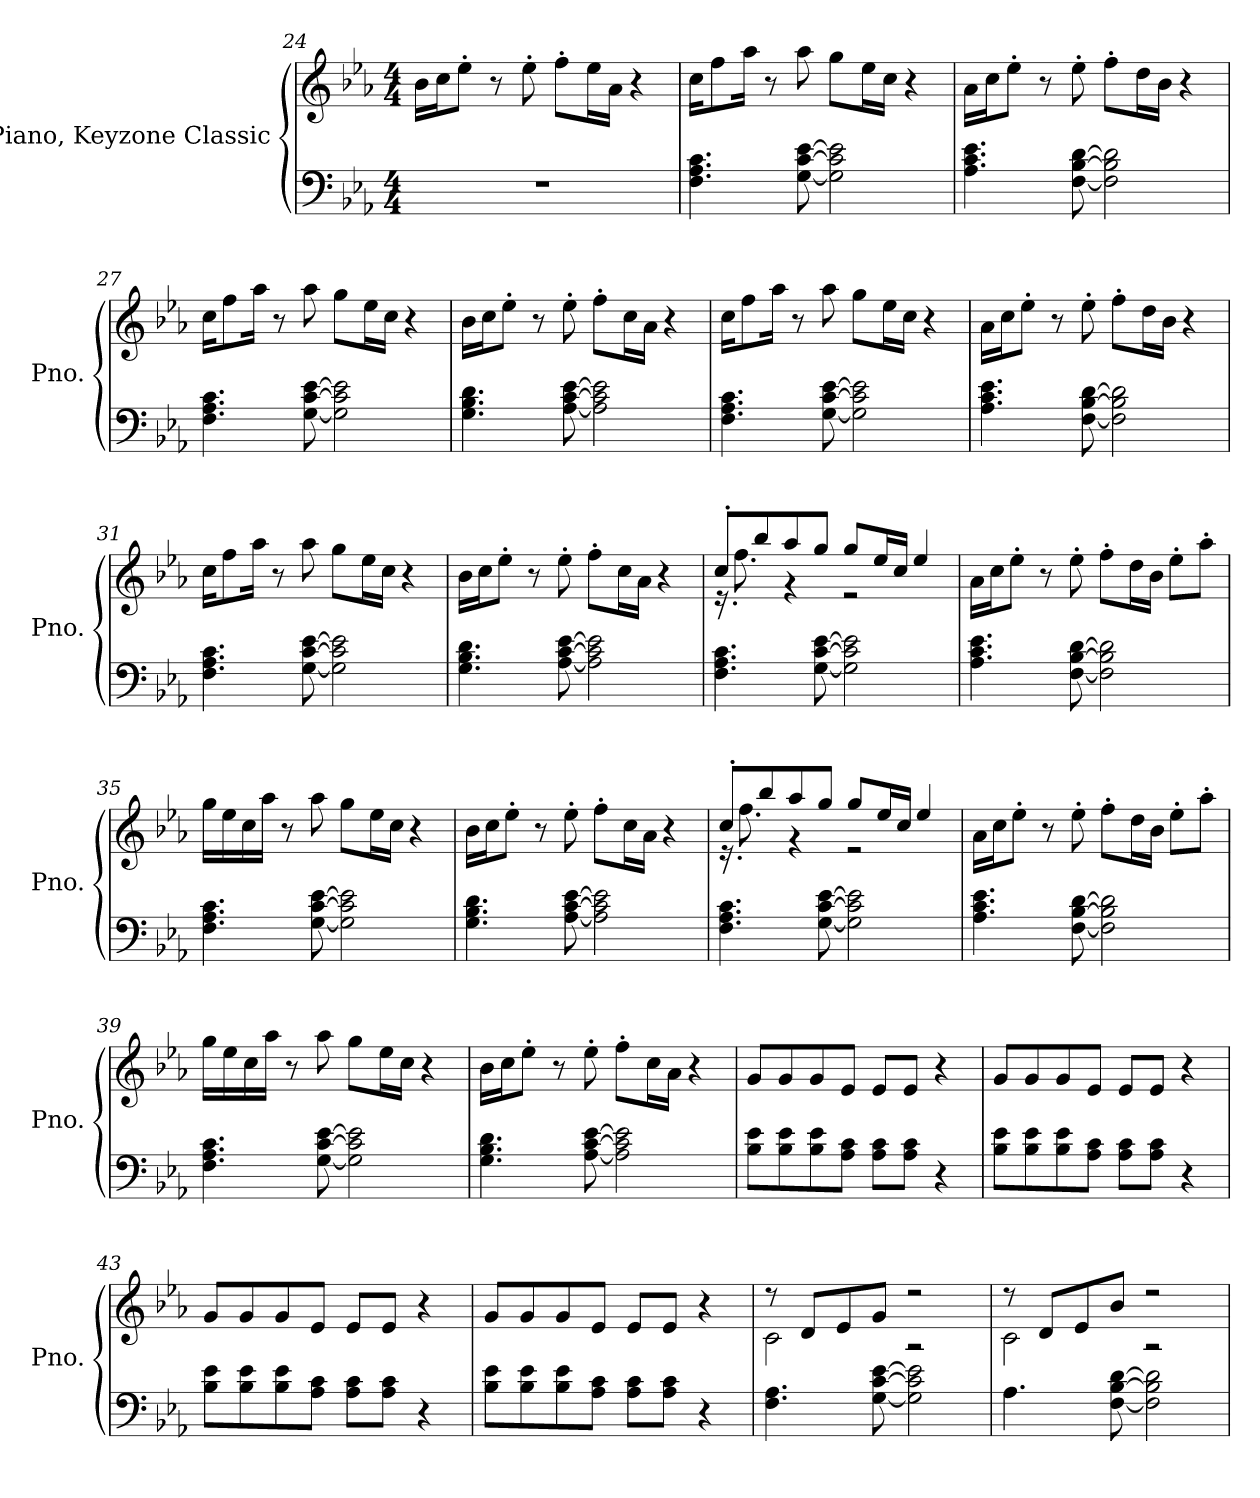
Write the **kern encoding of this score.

**kern	**kern
*part1	*part1
*staff2	*staff1
*I"Piano, Keyzone Classic	*
*I'Pno.	*
*clefF4	*clefG2
*k[b-e-a-]	*k[b-e-a-]
*M4/4	*M4/4
=24	=24
1r	16b-\LL
.	16cc\J
.	8ee-'\J
.	8r
.	8ee-'\
.	8ff'\L
.	16ee-\L
.	16a-\JJ
.	4r
=25	=25
4.F\ 4.A-\ 4.c\	16cc\KL
.	8ff\
.	16aa-\Jk
.	8r
[8G\ [8c\ [8e-\	8aa-\
2G\] 2c\] 2e-\]	8gg\L
.	16ee-\L
.	16cc\JJ
.	4r
!!LO:LB:g=z
=26	=26
4.A-\ 4.c\ 4.e-\	16a-\LL
.	16cc\J
.	8ee-'\J
.	8r
[8F\ [8B-\ [8d\	8ee-'\
2F\] 2B-\] 2d\]	8ff'\L
.	16dd\L
.	16b-\JJ
.	4r
=27	=27
4.F\ 4.A-\ 4.c\	16cc\KL
.	8ff\
.	16aa-\Jk
.	8r
[8G\ [8c\ [8e-\	8aa-\
2G\] 2c\] 2e-\]	8gg\L
.	16ee-\L
.	16cc\JJ
.	4r
=28	=28
4.G\ 4.B-\ 4.d\	16b-\LL
.	16cc\J
.	8ee-'\J
.	8r
[8A-\ [8c\ [8e-\	8ee-'\
2A-\] 2c\] 2e-\]	8ff'\L
.	16cc\L
.	16a-\JJ
.	4r
=29	=29
4.F\ 4.A-\ 4.c\	16cc\KL
.	8ff\
.	16aa-\Jk
.	8r
[8G\ [8c\ [8e-\	8aa-\
2G\] 2c\] 2e-\]	8gg\L
.	16ee-\L
.	16cc\JJ
.	4r
!!LO:PB:g=z
=30	=30
4.A-\ 4.c\ 4.e-\	16a-\LL
.	16cc\J
.	8ee-'\J
.	8r
[8F\ [8B-\ [8d\	8ee-'\
2F\] 2B-\] 2d\]	8ff'\L
.	16dd\L
.	16b-\JJ
.	4r
=31	=31
4.F\ 4.A-\ 4.c\	16cc\KL
.	8ff\
.	16aa-\Jk
.	8r
[8G\ [8c\ [8e-\	8aa-\
2G\] 2c\] 2e-\]	8gg\L
.	16ee-\L
.	16cc\JJ
.	4r
=32	=32
4.G\ 4.B-\ 4.d\	16b-\LL
.	16cc\J
.	8ee-'\J
.	8r
[8A-\ [8c\ [8e-\	8ee-'\
2A-\] 2c\] 2e-\]	8ff'\L
.	16cc\L
.	16a-\JJ
.	4r
=33	=33
*	*^
4.F\ 4.A-\ 4.c\	8cc'/L	16r
.	.	8.ff'\
.	8bb-/	.
.	8aa-/	4r
[8G\ [8c\ [8e-\	8gg/J	.
2G\] 2c\] 2e-\]	8gg/L	2r
.	16ee-/L	.
.	16cc/JJ	.
.	4ee-/	.
*	*v	*v
!!LO:LB:g=z
=34	=34
4.A-\ 4.c\ 4.e-\	16a-\LL
.	16cc\J
.	8ee-'\J
.	8r
[8F\ [8B-\ [8d\	8ee-'\
2F\] 2B-\] 2d\]	8ff'\L
.	16dd\L
.	16b-\JJ
.	8ee-'\L
.	8aa-'\J
=35	=35
4.F\ 4.A-\ 4.c\	16gg\LL
.	16ee-\
.	16cc\
.	16aa-\JJ
.	8r
[8G\ [8c\ [8e-\	8aa-\
2G\] 2c\] 2e-\]	8gg\L
.	16ee-\L
.	16cc\JJ
.	4r
=36	=36
4.G\ 4.B-\ 4.d\	16b-\LL
.	16cc\J
.	8ee-'\J
.	8r
[8A-\ [8c\ [8e-\	8ee-'\
2A-\] 2c\] 2e-\]	8ff'\L
.	16cc\L
.	16a-\JJ
.	4r
=37	=37
*	*^
4.F\ 4.A-\ 4.c\	8cc'/L	16r
.	.	8.ff'\
.	8bb-/	.
.	8aa-/	4r
[8G\ [8c\ [8e-\	8gg/J	.
2G\] 2c\] 2e-\]	8gg/L	2r
.	16ee-/L	.
.	16cc/JJ	.
.	4ee-/	.
*	*v	*v
!!LO:LB:g=z
=38	=38
4.A-\ 4.c\ 4.e-\	16a-\LL
.	16cc\J
.	8ee-'\J
.	8r
[8F\ [8B-\ [8d\	8ee-'\
2F\] 2B-\] 2d\]	8ff'\L
.	16dd\L
.	16b-\JJ
.	8ee-'\L
.	8aa-'\J
=39	=39
4.F\ 4.A-\ 4.c\	16gg\LL
.	16ee-\
.	16cc\
.	16aa-\JJ
.	8r
[8G\ [8c\ [8e-\	8aa-\
2G\] 2c\] 2e-\]	8gg\L
.	16ee-\L
.	16cc\JJ
.	4r
=40	=40
4.G\ 4.B-\ 4.d\	16b-\LL
.	16cc\J
.	8ee-'\J
.	8r
[8A-\ [8c\ [8e-\	8ee-'\
2A-\] 2c\] 2e-\]	8ff'\L
.	16cc\L
.	16a-\JJ
.	4r
=41	=41
8B-\ 8e-\L	8g/L
8B-\ 8e-\	8g/
8B-\ 8e-\	8g/
8A-\ 8c\J	8e-/J
8A-\ 8c\L	8e-/L
8A-\ 8c\J	8e-/J
4r	4r
!!LO:LB:g=z
=42	=42
8B-\ 8e-\L	8g/L
8B-\ 8e-\	8g/
8B-\ 8e-\	8g/
8A-\ 8c\J	8e-/J
8A-\ 8c\L	8e-/L
8A-\ 8c\J	8e-/J
4r	4r
=43	=43
8B-\ 8e-\L	8g/L
8B-\ 8e-\	8g/
8B-\ 8e-\	8g/
8A-\ 8c\J	8e-/J
8A-\ 8c\L	8e-/L
8A-\ 8c\J	8e-/J
4r	4r
=44	=44
8B-\ 8e-\L	8g/L
8B-\ 8e-\	8g/
8B-\ 8e-\	8g/
8A-\ 8c\J	8e-/J
8A-\ 8c\L	8e-/L
8A-\ 8c\J	8e-/J
4r	4r
=45	=45
*	*^
4.F\ 4.A-\	8r	2c\
.	8d/L	.
.	8e-/	.
[8G\ [8c\ [8e-\	8g/J	.
2G\] 2c\] 2e-\]	2r	2r
=46	=46	=46
4.A-\	8r	2c\
.	8d/L	.
.	8e-/	.
[8F\ [8B-\ [8d\	8b-/J	.
2F\] 2B-\] 2d\]	2r	2r
*	*v	*v
=	=
*-	*-
